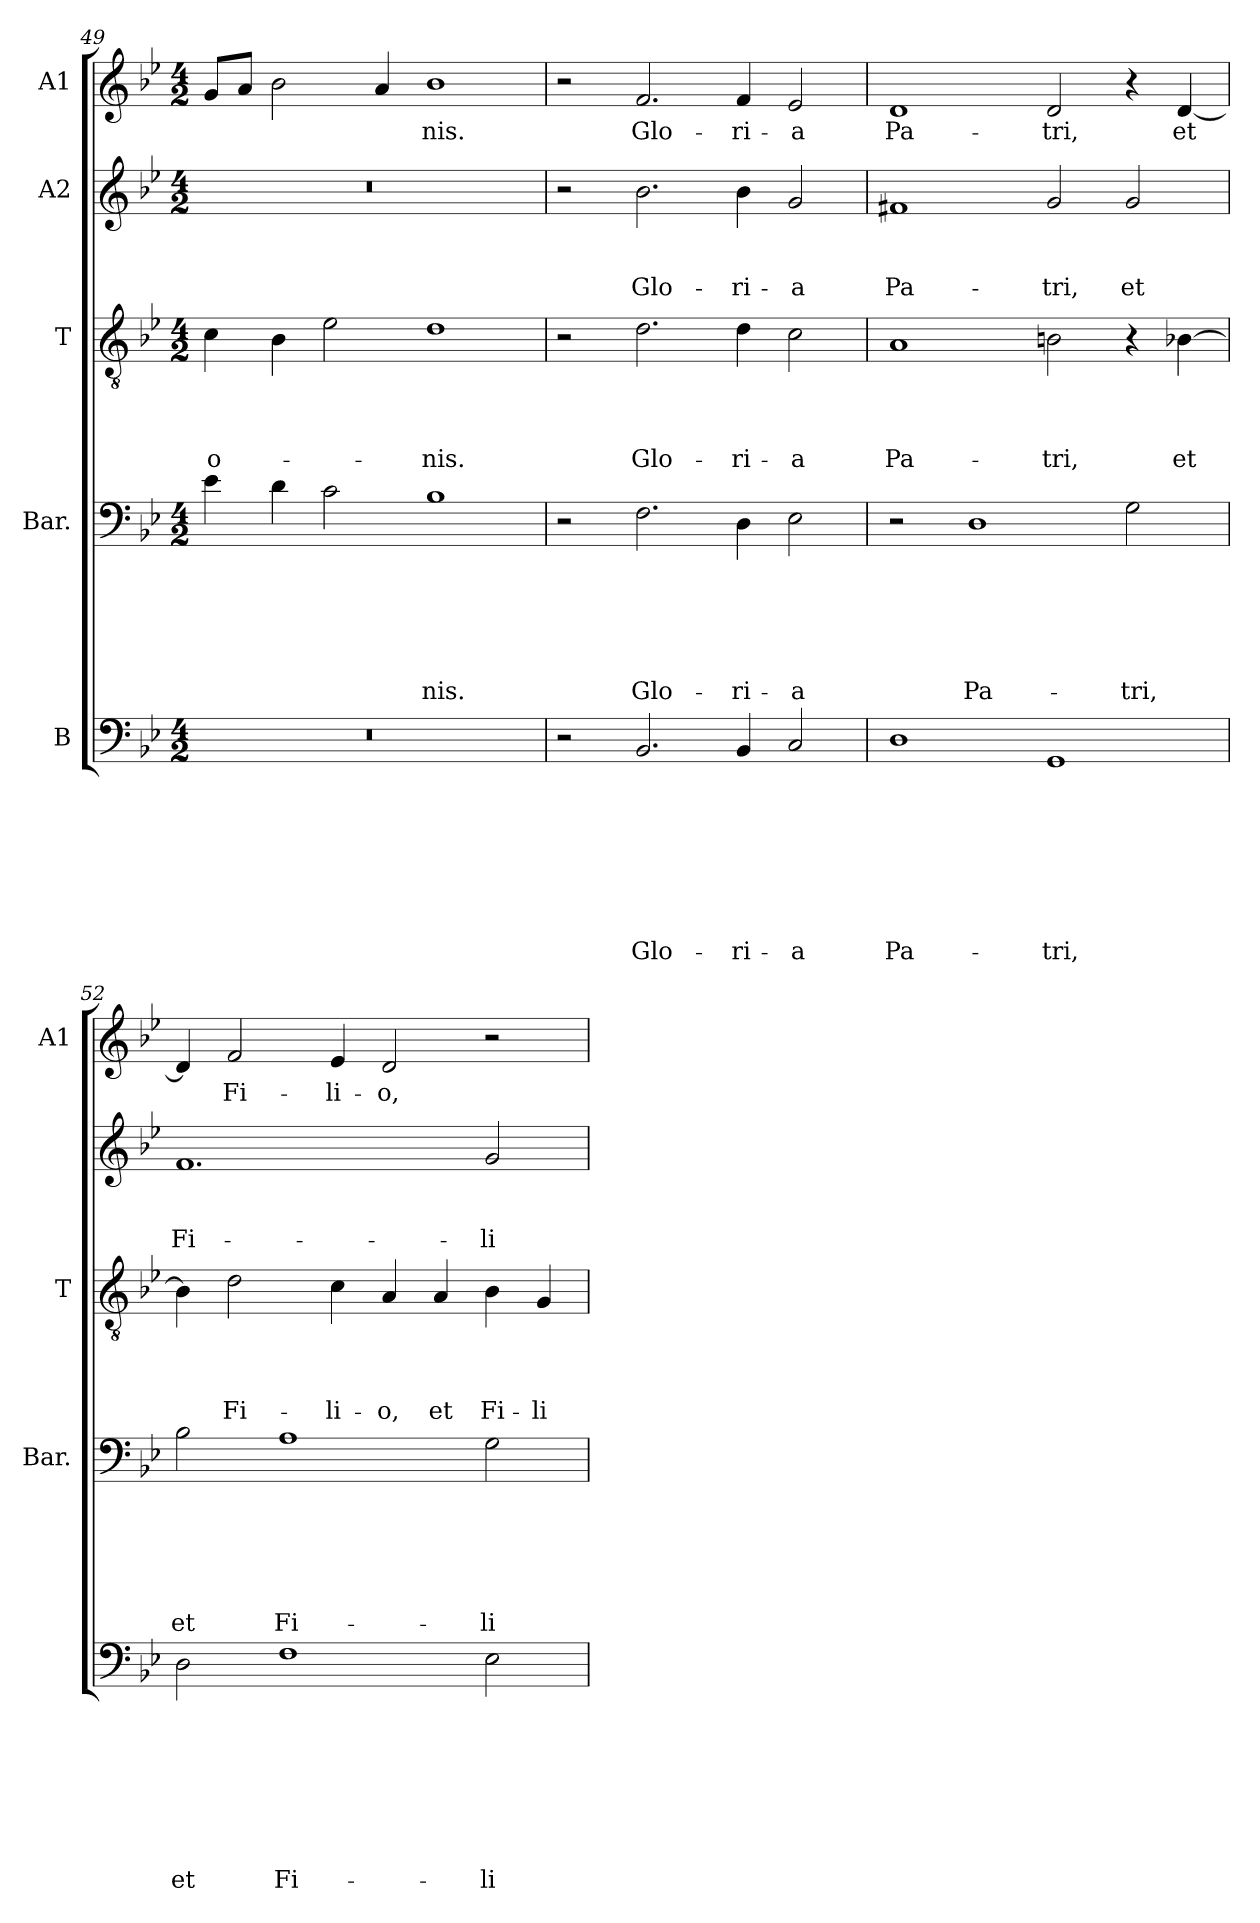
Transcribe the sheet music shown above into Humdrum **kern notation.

**kern	**text	**text	**text	**text	**text	**text	**text	**text	**kern	**text	**text	**text	**text	**text	**text	**kern	**text	**text	**text	**text	**kern	**text	**text	**text	**kern	**text
*part5	*part5	*part5	*part5	*part5	*part5	*part5	*part5	*part5	*part4	*part4	*part4	*part4	*part4	*part4	*part4	*part3	*part3	*part3	*part3	*part3	*part2	*part2	*part2	*part2	*part1	*part1
*staff5	*staff5	*staff5	*staff5	*staff5	*staff5	*staff5	*staff5	*staff5	*staff4	*staff4	*staff4	*staff4	*staff4	*staff4	*staff4	*staff3	*staff3	*staff3	*staff3	*staff3	*staff2	*staff2	*staff2	*staff2	*staff1	*staff1
*I"B	*	*	*	*	*	*	*	*	*I"Bar.	*	*	*	*	*	*	*I"T	*	*	*	*	*I"A2	*	*	*	*I"A1	*
*	*	*	*	*	*	*	*	*	*I'Bar.	*	*	*	*	*	*	*I'T	*	*	*	*	*	*	*	*	*I'A1	*
*clefF4	*	*	*	*	*	*	*	*	*clefF4	*	*	*	*	*	*	*clefGv2	*	*	*	*	*clefG2	*	*	*	*clefG2	*
*k[b-e-]	*	*	*	*	*	*	*	*	*k[b-e-]	*	*	*	*	*	*	*k[b-e-]	*	*	*	*	*k[b-e-]	*	*	*	*k[b-e-]	*
*B-:	*	*	*	*	*	*	*	*	*B-:	*	*	*	*	*	*	*B-:	*	*	*	*	*B-:	*	*	*	*B-:	*
*M4/2	*	*	*	*	*	*	*	*	*M4/2	*	*	*	*	*	*	*M4/2	*	*	*	*	*M4/2	*	*	*	*M4/2	*
=49	=49	=49	=49	=49	=49	=49	=49	=49	=49	=49	=49	=49	=49	=49	=49	=49	=49	=49	=49	=49	=49	=49	=49	=49	=49	=49
!	!	!	!	!	!	!	!	!	!	!	!	!	!	!	!	!	!	!	!	!LO:LY:b	!	!	!	!	!	!
0r	.	.	.	.	.	.	.	.	4e-\	.	.	.	.	.	.	4c\	.	.	.	-o-	0r	.	.	.	8g/L	.
.	.	.	.	.	.	.	.	.	.	.	.	.	.	.	.	.	.	.	.	.	.	.	.	.	8a/J	.
.	.	.	.	.	.	.	.	.	4d\	.	.	.	.	.	.	4B-\	.	.	.	.	.	.	.	.	2b-\	.
.	.	.	.	.	.	.	.	.	2c\	.	.	.	.	.	.	2e-\	.	.	.	.	.	.	.	.	.	.
.	.	.	.	.	.	.	.	.	.	.	.	.	.	.	.	.	.	.	.	.	.	.	.	.	4a/	.
!	!	!	!	!	!	!	!	!	!	!	!	!	!	!	!LO:LY:b	!	!	!	!	!LO:LY:b	!	!	!	!	!	!LO:LY:b
.	.	.	.	.	.	.	.	.	1B-	.	.	.	.	.	-nis.	1d	.	.	.	-nis.	.	.	.	.	1b-	-nis.
!!LO:LB:g=z
=50	=50	=50	=50	=50	=50	=50	=50	=50	=50	=50	=50	=50	=50	=50	=50	=50	=50	=50	=50	=50	=50	=50	=50	=50	=50	=50
2r	.	.	.	.	.	.	.	.	2r	.	.	.	.	.	.	2r	.	.	.	.	2r	.	.	.	2r	.
!	!	!	!	!	!	!	!	!LO:LY:b	!	!	!	!	!	!	!LO:LY:b	!	!	!	!	!LO:LY:b	!	!	!	!LO:LY:b	!	!LO:LY:b
2.BB-/	.	.	.	.	.	.	.	Glo-	2.F\	.	.	.	.	.	Glo-	2.d\	.	.	.	Glo-	2.b-\	.	.	Glo-	2.f/	Glo-
!	!	!	!	!	!	!	!	!LO:LY:b	!	!	!	!	!	!	!LO:LY:b	!	!	!	!	!LO:LY:b	!	!	!	!LO:LY:b	!	!LO:LY:b
4BB-/	.	.	.	.	.	.	.	-ri-	4D\	.	.	.	.	.	-ri-	4d\	.	.	.	-ri-	4b-\	.	.	-ri-	4f/	-ri-
!	!	!	!	!	!	!	!	!LO:LY:b	!	!	!	!	!	!	!LO:LY:b	!	!	!	!	!LO:LY:b	!	!	!	!LO:LY:b	!	!LO:LY:b
2C/	.	.	.	.	.	.	.	-a	2E-\	.	.	.	.	.	-a	2c\	.	.	.	-a	2g/	.	.	-a	2e-/	-a
=51	=51	=51	=51	=51	=51	=51	=51	=51	=51	=51	=51	=51	=51	=51	=51	=51	=51	=51	=51	=51	=51	=51	=51	=51	=51	=51
!	!	!	!	!	!	!	!	!LO:LY:b	!	!	!	!	!	!	!	!	!	!	!	!LO:LY:b	!	!	!	!LO:LY:b	!	!LO:LY:b
1D	.	.	.	.	.	.	.	Pa-	2r	.	.	.	.	.	.	1A	.	.	.	Pa-	1f#X	.	.	Pa-	1d	Pa-
!	!	!	!	!	!	!	!	!	!	!	!	!	!	!	!LO:LY:b	!	!	!	!	!	!	!	!	!	!	!
.	.	.	.	.	.	.	.	.	1D	.	.	.	.	.	Pa-	.	.	.	.	.	.	.	.	.	.	.
!	!	!	!	!	!	!	!	!LO:LY:b	!	!	!	!	!	!	!	!	!	!	!	!LO:LY:b	!	!	!	!LO:LY:b	!	!LO:LY:b
1GG	.	.	.	.	.	.	.	-tri,	.	.	.	.	.	.	.	2Bn\	.	.	.	-tri,	2g/	.	.	-tri,	2d/	-tri,
!	!	!	!	!	!	!	!	!	!	!	!	!	!	!	!LO:LY:b	!	!	!	!	!	!	!	!	!LO:LY:b	!	!
.	.	.	.	.	.	.	.	.	2G\	.	.	.	.	.	-tri,	4r	.	.	.	.	2g/	.	.	et	4r	.
!	!	!	!	!	!	!	!	!	!	!	!	!	!	!	!	!	!	!	!	!LO:LY:b	!	!	!	!	!	!LO:LY:b
.	.	.	.	.	.	.	.	.	.	.	.	.	.	.	.	[>4B-X\	.	.	.	et	.	.	.	.	[<4d/	et
=52	=52	=52	=52	=52	=52	=52	=52	=52	=52	=52	=52	=52	=52	=52	=52	=52	=52	=52	=52	=52	=52	=52	=52	=52	=52	=52
!	!	!	!	!	!	!	!	!LO:LY:b	!	!	!	!	!	!	!LO:LY:b	!	!	!	!	!	!	!	!	!LO:LY:b	!	!
2D\	.	.	.	.	.	.	.	et	2B-\	.	.	.	.	.	et	4B-\]	.	.	.	.	1.f	.	.	Fi-	4d/]	.
!	!	!	!	!	!	!	!	!	!	!	!	!	!	!	!	!	!	!	!	!LO:LY:b	!	!	!	!	!	!LO:LY:b
.	.	.	.	.	.	.	.	.	.	.	.	.	.	.	.	2d\	.	.	.	Fi-	.	.	.	.	2f/	Fi-
!	!	!	!	!	!	!	!	!LO:LY:b	!	!	!	!	!	!	!LO:LY:b	!	!	!	!	!	!	!	!	!	!	!
1F	.	.	.	.	.	.	.	Fi-	1A	.	.	.	.	.	Fi-	.	.	.	.	.	.	.	.	.	.	.
!	!	!	!	!	!	!	!	!	!	!	!	!	!	!	!	!	!	!	!	!LO:LY:b	!	!	!	!	!	!LO:LY:b
.	.	.	.	.	.	.	.	.	.	.	.	.	.	.	.	4c\	.	.	.	-li-	.	.	.	.	4e-/	-li-
!	!	!	!	!	!	!	!	!	!	!	!	!	!	!	!	!	!	!	!	!LO:LY:b	!	!	!	!	!	!LO:LY:b
.	.	.	.	.	.	.	.	.	.	.	.	.	.	.	.	4A/	.	.	.	-o,	.	.	.	.	2d/	-o,
!	!	!	!	!	!	!	!	!	!	!	!	!	!	!	!	!	!	!	!	!LO:LY:b	!	!	!	!	!	!
.	.	.	.	.	.	.	.	.	.	.	.	.	.	.	.	4A/	.	.	.	et	.	.	.	.	.	.
!	!	!	!	!	!	!	!	!LO:LY:b	!	!	!	!	!	!	!LO:LY:b	!	!	!	!	!LO:LY:b	!	!	!	!LO:LY:b	!	!
2E-\	.	.	.	.	.	.	.	-li-	2G\	.	.	.	.	.	-li-	4B-\	.	.	.	Fi-	2g/	.	.	-li-	2r	.
!	!	!	!	!	!	!	!	!	!	!	!	!	!	!	!	!	!	!	!	!LO:LY:b	!	!	!	!	!	!
.	.	.	.	.	.	.	.	.	.	.	.	.	.	.	.	4G/	.	.	.	-li-	.	.	.	.	.	.
=	=	=	=	=	=	=	=	=	=	=	=	=	=	=	=	=	=	=	=	=	=	=	=	=	=	=
*-	*-	*-	*-	*-	*-	*-	*-	*-	*-	*-	*-	*-	*-	*-	*-	*-	*-	*-	*-	*-	*-	*-	*-	*-	*-	*-
